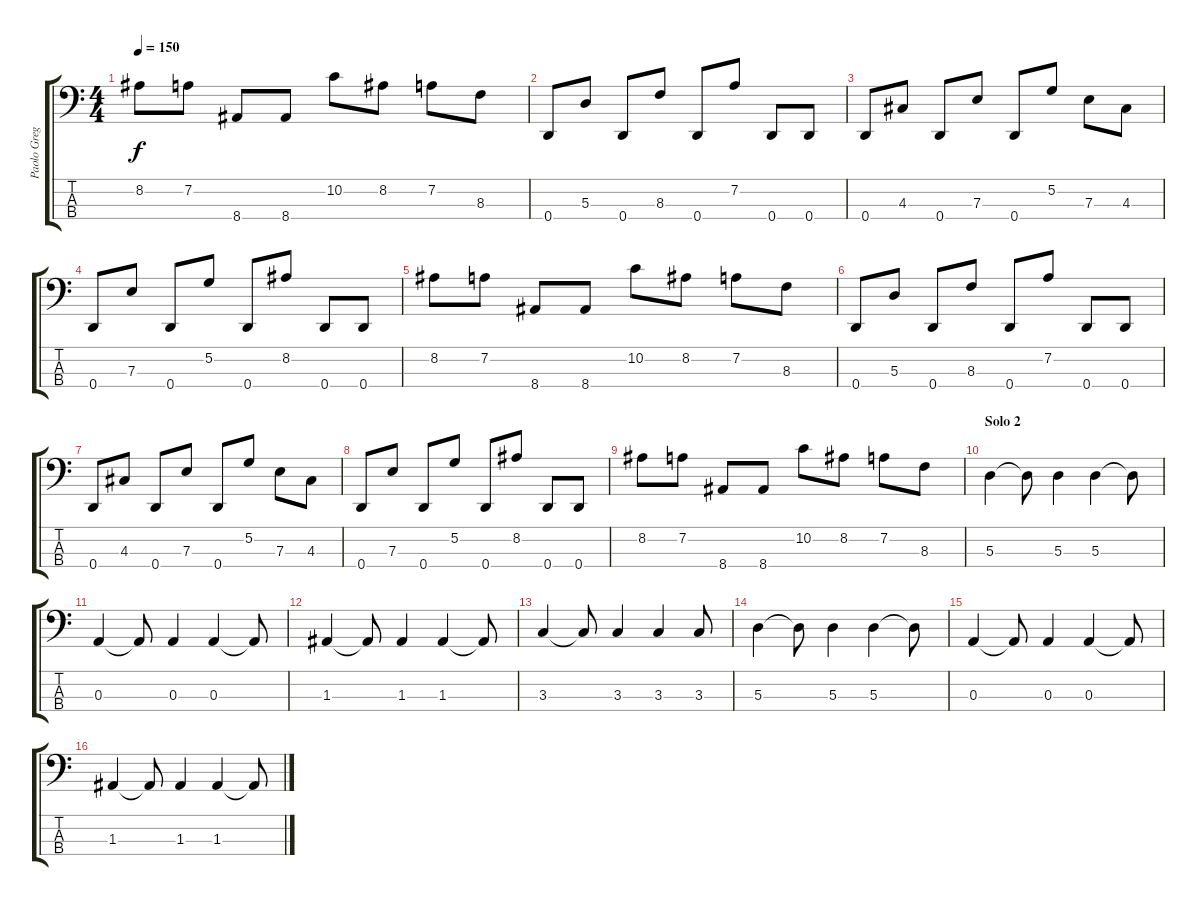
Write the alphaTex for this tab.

\track ("Paolo Gregoletto" "Paolo Greg") {instrument electricbasspick}
\staff {score tabs}
\tuning (G2 D2 A1 D1) {hide}
\ts (4 4)
\tempo 150
\clef f4
\ks c
8.2.8{dy f} 7.2.8 8.4.8 8.4.8 10.2.8 8.2.8 7.2.8 8.3.8 |
0.4.8 5.3.8 0.4.8 8.3.8 0.4.8 7.2.8 0.4.8 0.4.8 |
0.4.8 4.3.8 0.4.8 7.3.8 0.4.8 5.2.8 7.3.8 4.3.8 |
0.4.8 7.3.8 0.4.8 5.2.8 0.4.8 8.2.8 0.4.8 0.4.8 |
8.2.8 7.2.8 8.4.8 8.4.8 10.2.8 8.2.8 7.2.8 8.3.8 |
0.4.8 5.3.8 0.4.8 8.3.8 0.4.8 7.2.8 0.4.8 0.4.8 |
0.4.8 4.3.8 0.4.8 7.3.8 0.4.8 5.2.8 7.3.8 4.3.8 |
0.4.8 7.3.8 0.4.8 5.2.8 0.4.8 8.2.8 0.4.8 0.4.8 |
8.2.8 7.2.8 8.4.8 8.4.8 10.2.8 8.2.8 7.2.8 8.3.8 |
\section ("" "Solo 2")
5.3.4 5.3{t}.8 5.3.4 5.3.4 5.3{t}.8 |
0.3.4 0.3{t}.8 0.3.4 0.3.4 0.3{t}.8 |
1.3.4 1.3{t}.8 1.3.4 1.3.4 1.3{t}.8 |
3.3.4 3.3{t}.8 3.3.4 3.3.4 3.3.8 |
5.3.4 5.3{t}.8 5.3.4 5.3.4 5.3{t}.8 |
0.3.4 0.3{t}.8 0.3.4 0.3.4 0.3{t}.8 |
1.3.4 1.3{t}.8 1.3.4 1.3.4 1.3{t}.8
